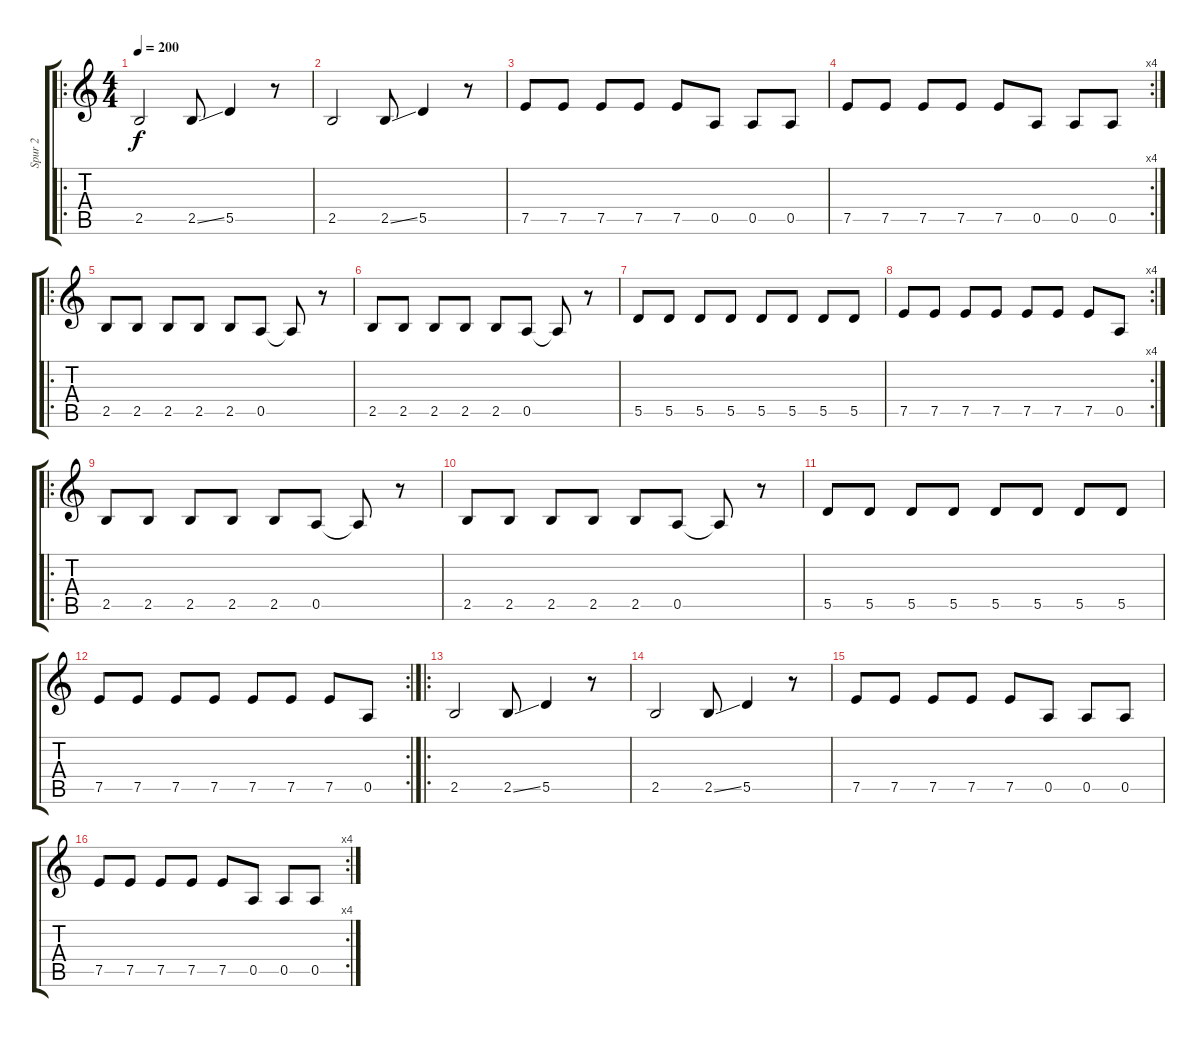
\track ("Spur 2" "Spur 2") {instrument electricbassfinger}
\staff {score tabs}
\tuning (E4 B3 G3 D3 A2 D2) {hide}
\ro
\ts (4 4)
\tempo 200
\clef g2
\ks c
2.5.2{dy f} 2.5{ss}.8 5.5.4 r.8 |
2.5.2 2.5{ss}.8 5.5.4 r.8 |
7.5.8 7.5.8 7.5.8 7.5.8 7.5.8 0.5.8 0.5.8 0.5.8 |
\rc 4
7.5.8 7.5.8 7.5.8 7.5.8 7.5.8 0.5.8 0.5.8 0.5.8 |
\ro
2.5.8 2.5.8 2.5.8 2.5.8 2.5.8 0.5.8 0.5{t}.8 r.8 |
2.5.8 2.5.8 2.5.8 2.5.8 2.5.8 0.5.8 0.5{t}.8 r.8 |
5.5.8 5.5.8 5.5.8 5.5.8 5.5.8 5.5.8 5.5.8 5.5.8 |
\rc 4
7.5.8 7.5.8 7.5.8 7.5.8 7.5.8 7.5.8 7.5.8 0.5.8 |
\ro
2.5.8 2.5.8 2.5.8 2.5.8 2.5.8 0.5.8 0.5{t}.8 r.8 |
2.5.8 2.5.8 2.5.8 2.5.8 2.5.8 0.5.8 0.5{t}.8 r.8 |
5.5.8 5.5.8 5.5.8 5.5.8 5.5.8 5.5.8 5.5.8 5.5.8 |
\rc 2
7.5.8 7.5.8 7.5.8 7.5.8 7.5.8 7.5.8 7.5.8 0.5.8 |
\ro
2.5.2 2.5{ss}.8 5.5.4 r.8 |
2.5.2 2.5{ss}.8 5.5.4 r.8 |
7.5.8 7.5.8 7.5.8 7.5.8 7.5.8 0.5.8 0.5.8 0.5.8 |
\rc 4
7.5.8 7.5.8 7.5.8 7.5.8 7.5.8 0.5.8 0.5.8 0.5.8
